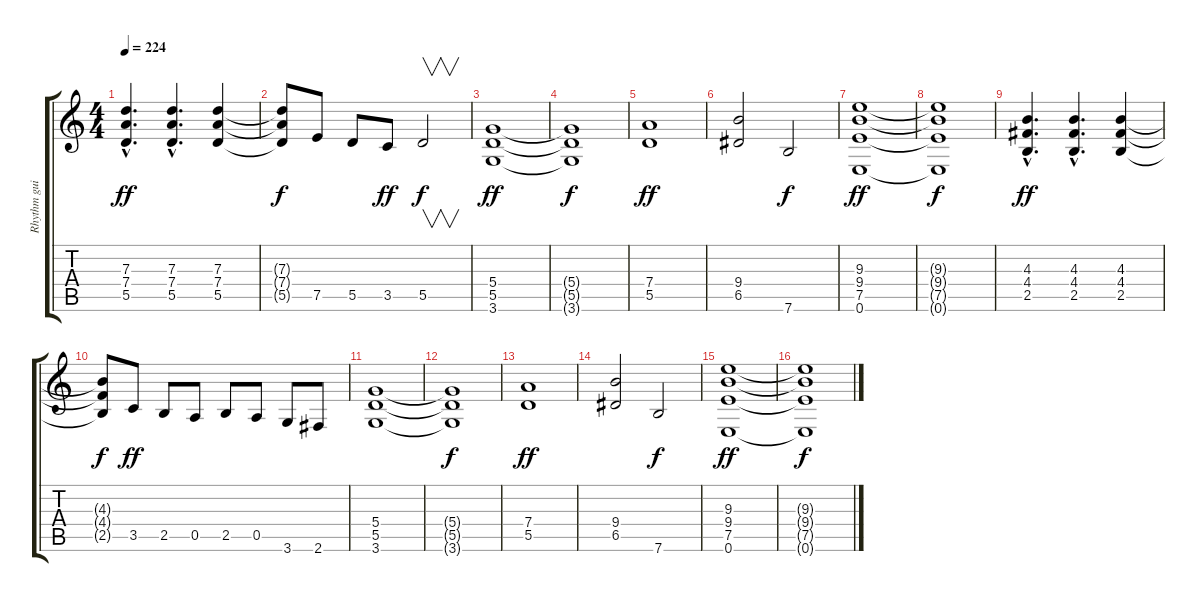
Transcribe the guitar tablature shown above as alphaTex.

\track ("Rhythm guitar" "Rhythm gui") {instrument overdrivenguitar}
\staff {score tabs}
\tuning (E4 B3 G3 D3 A2 E2) {hide}
\ts (4 4)
\tempo 224
\clef g2
\ks c
(7.3{hac} 7.4{hac} 5.5{hac}).4{d dy ff} (7.3{hac} 7.4{hac} 5.5{hac}).4{d} (7.3 7.4 5.5).4 |
(7.3{t} 7.4{t} 5.5{t}).8{dy f} 7.5.8 5.5.8 3.5.8{dy ff} 5.5.2{v dy f} |
(5.4 5.5 3.6).1{dy ff} |
(5.4{t} 5.5{t} 3.6{t}).1{dy f} |
(7.4 5.5).1{dy ff} |
(9.4 6.5).2 7.6.2{dy f} |
(9.3 9.4 7.5 0.6).1{dy ff} |
(9.3{t} 9.4{t} 7.5{t} 0.6{t}).1{dy f} |
(4.3{hac} 4.4{hac} 2.5{hac}).4{d dy ff} (4.3{hac} 4.4{hac} 2.5{hac}).4{d} (4.3 4.4 2.5).4 |
(4.3{t} 4.4{t} 2.5{t}).8{dy f} 3.5.8{dy ff} 2.5.8 0.5.8 2.5.8 0.5.8 3.6.8 2.6.8 |
(5.4 5.5 3.6).1 |
(5.4{t} 5.5{t} 3.6{t}).1{dy f} |
(7.4 5.5).1{dy ff} |
(9.4 6.5).2 7.6.2{dy f} |
(9.3 9.4 7.5 0.6).1{dy ff} |
(9.3{t} 9.4{t} 7.5{t} 0.6{t}).1{dy f}
